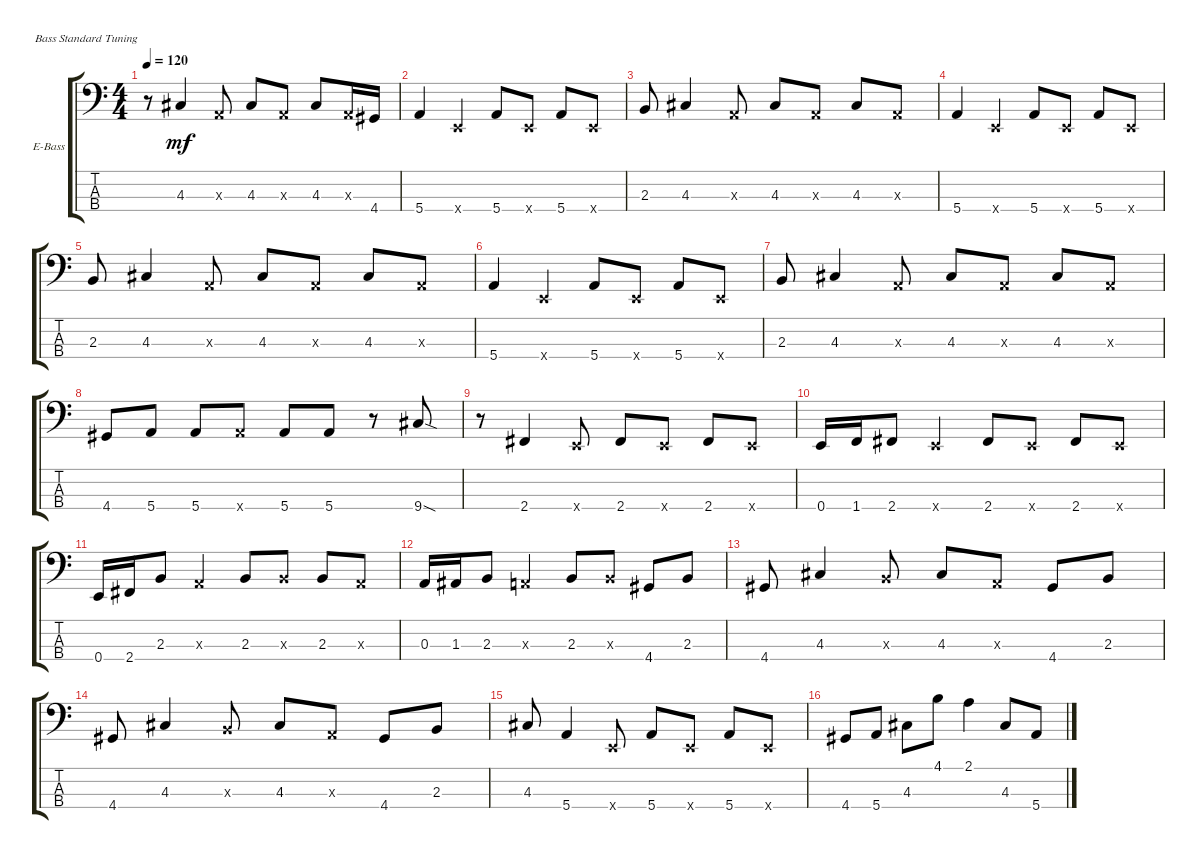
\defaultSystemsLayout 4
\bracketExtendMode groupsimilarinstruments
\firstSystemTrackNameOrientation horizontal
\otherSystemsTrackNameOrientation horizontal
\track ("Лена" "E-Bass") {instrument electricbassfinger}
\staff {score tabs}
\tuning (G2 D2 A1 E1)
\ts (4 4)
\tempo 120
\clef f4
\ks c
r.8{dy mf} 4.3.4 0.3{x}.8 4.3.8 0.3{x}.8 4.3.8 0.3{x}.16 4.4.16 |
5.4.4 0.4{x}.4 5.4.8 0.4{x}.8 5.4.8 0.4{x}.8 |
2.3.8 4.3.4 0.3{x}.8 4.3.8 0.3{x}.8 4.3.8 0.3{x}.8 |
5.4.4 0.4{x}.4 5.4.8 0.4{x}.8 5.4.8 0.4{x}.8 |
2.3.8 4.3.4 0.3{x}.8 4.3.8 0.3{x}.8 4.3.8 0.3{x}.8 |
5.4.4 0.4{x}.4 5.4.8 0.4{x}.8 5.4.8 0.4{x}.8 |
2.3.8 4.3.4 0.3{x}.8 4.3.8 0.3{x}.8 4.3.8 0.3{x}.8 |
4.4.8 5.4.8 5.4.8 5.4{x}.8 5.4.8 5.4.8 r.8 9.4{sod}.8 |
r.8 2.4.4 0.4{x}.8 2.4.8 0.4{x}.8 2.4.8 0.4{x}.8 |
0.4.16 1.4.16 2.4.8 0.4{x}.4 2.4.8 0.4{x}.8 2.4.8 0.4{x}.8 |
0.4.16 2.4.16 2.3.8 0.3{x}.4 2.3.8 2.3{x}.8 2.3.8 0.3{x}.8 |
0.3.16 1.3.16 2.3.8 0.3{x}.4 2.3.8 2.3{x}.8 4.4.8 2.3.8 |
4.4.8 4.3.4 2.3{x}.8 4.3.8 0.3{x}.8 4.4.8 2.3.8 |
4.4.8 4.3.4 2.3{x}.8 4.3.8 0.3{x}.8 4.4.8 2.3.8 |
4.3.8 5.4.4 0.4{x}.8 5.4.8 0.4{x}.8 5.4.8 0.4{x}.8 |
4.4.8 5.4.8 4.3.8 4.1.8 2.1.4 4.3.8 5.4.8
